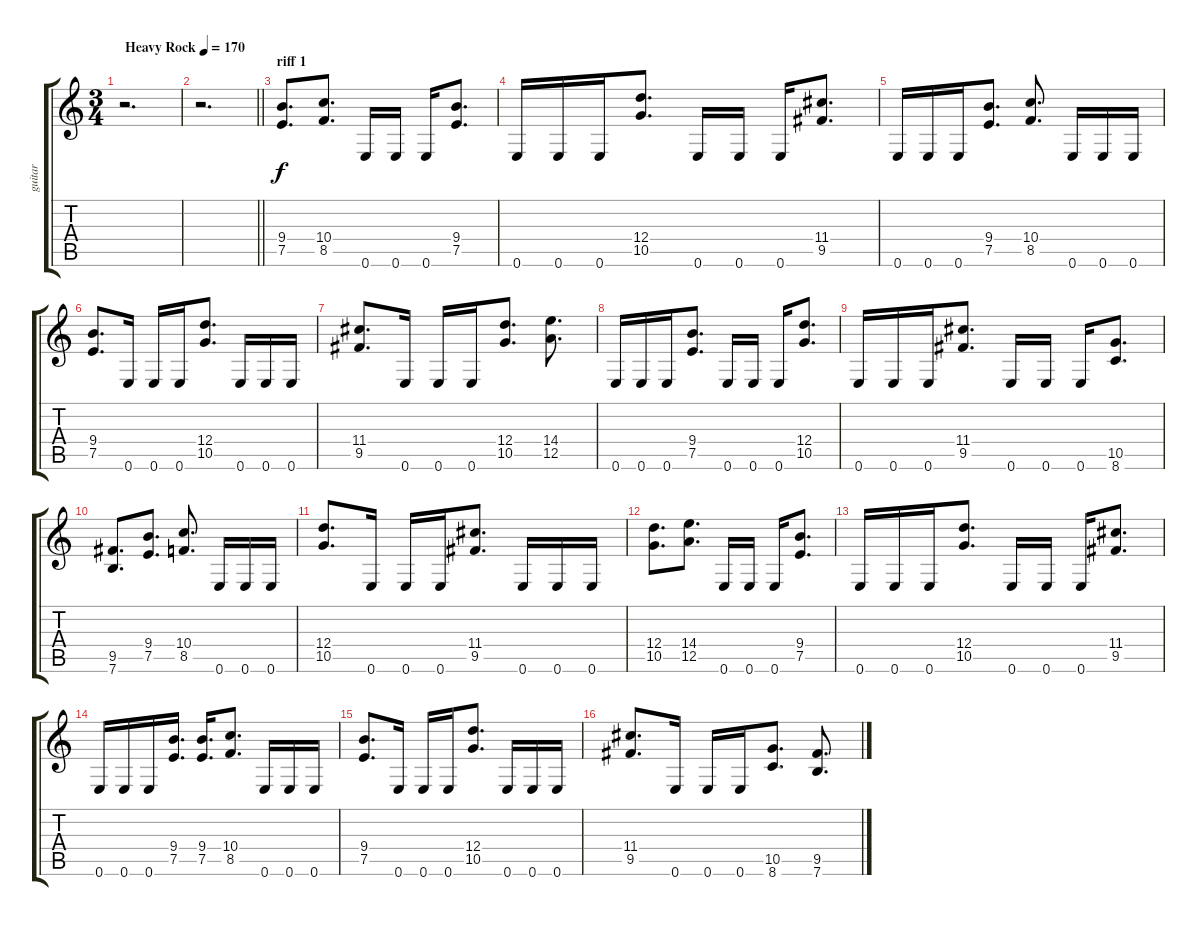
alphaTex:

\track ("guitar" "guitar") {instrument distortionguitar}
\staff {score tabs}
\tuning (E4 B3 G3 D3 A2 E2) {hide}
\ts (3 4)
\tempo (170 "Heavy Rock")
\clef g2
\ks c
r.2{d dy f instrument distortionguitar} |
\barLineRight lightlight
r.2{d} |
\section ("" "riff 1")
(9.4 7.5).8{d} (10.4 8.5).8{d} 0.6.16 0.6.16 0.6.16 (9.4 7.5).8{d} |
0.6.16 0.6.16 0.6.16 (12.4 10.5).8{d} 0.6.16 0.6.16 0.6.16 (11.4 9.5).8{d} |
0.6.16 0.6.16 0.6.16 (9.4 7.5).8{d} (10.4 8.5).8{d} 0.6.16 0.6.16 0.6.16 |
(9.4 7.5).8{d} 0.6.16 0.6.16 0.6.16 (12.4 10.5).8{d} 0.6.16 0.6.16 0.6.16 |
(11.4 9.5).8{d} 0.6.16 0.6.16 0.6.16 (12.4 10.5).8{d} (14.4 12.5).8{d} |
0.6.16 0.6.16 0.6.16 (9.4 7.5).8{d} 0.6.16 0.6.16 0.6.16 (12.4 10.5).8{d} |
0.6.16 0.6.16 0.6.16 (11.4 9.5).8{d} 0.6.16 0.6.16 0.6.16 (10.5 8.6).8{d} |
(9.5 7.6).8{d} (9.4 7.5).8{d} (10.4 8.5).8{d} 0.6.16 0.6.16 0.6.16 |
(12.4 10.5).8{d} 0.6.16 0.6.16 0.6.16 (11.4 9.5).8{d} 0.6.16 0.6.16 0.6.16 |
(12.4 10.5).8{d} (14.4 12.5).8{d} 0.6.16 0.6.16 0.6.16 (9.4 7.5).8{d} |
0.6.16 0.6.16 0.6.16 (12.4 10.5).8{d} 0.6.16 0.6.16 0.6.16 (11.4 9.5).8{d} |
0.6.16 0.6.16 0.6.16 (9.4 7.5).16{d} (9.4 7.5).16{d} (10.4 8.5).8{d} 0.6.16 0.6.16 0.6.16 |
(9.4 7.5).8{d} 0.6.16 0.6.16 0.6.16 (12.4 10.5).8{d} 0.6.16 0.6.16 0.6.16 |
(11.4 9.5).8{d} 0.6.16 0.6.16 0.6.16 (10.5 8.6).8{d} (9.5 7.6).8{d}
